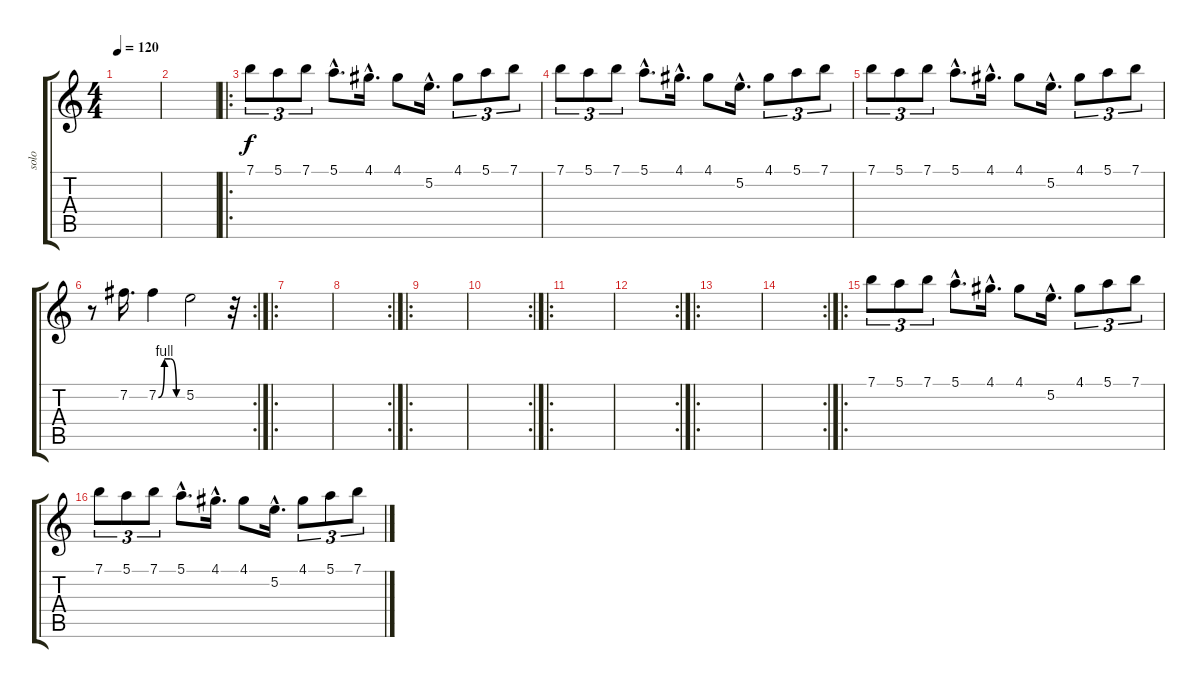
\track ("solo" "solo") {instrument distortionguitar}
\staff {score tabs}
\tuning (E4 B3 G3 D3 A2 E2) {hide}
\ts (4 4)
\tempo 120
\clef g2
\ks c
|
|
\ro
7.1.8{tu (3 2)} 5.1.8{tu (3 2)} 7.1.8{tu (3 2)} 5.1{hac}.8{d} 4.1{hac}.16{d} 4.1.8 5.2{hac}.16{d} 4.1.8{tu (3 2)} 5.1.8{tu (3 2)} 7.1.8{tu (3 2)} |
7.1.8{tu (3 2)} 5.1.8{tu (3 2)} 7.1.8{tu (3 2)} 5.1{hac}.8{d} 4.1{hac}.16{d} 4.1.8 5.2{hac}.16{d} 4.1.8{tu (3 2)} 5.1.8{tu (3 2)} 7.1.8{tu (3 2)} |
7.1.8{tu (3 2)} 5.1.8{tu (3 2)} 7.1.8{tu (3 2)} 5.1{hac}.8{d} 4.1{hac}.16{d} 4.1.8 5.2{hac}.16{d} 4.1.8{tu (3 2)} 5.1.8{tu (3 2)} 7.1.8{tu (3 2)} |
\rc 2
r.8 7.2.16{d} 7.2{be (custom 0 0 15 4 30 4 45 0 60 0)}.4 5.2.2 r.32 |
\ro
|
\rc 2
|
\ro
|
\rc 2
|
\ro
|
\rc 2
|
\ro
|
\rc 2
|
\ro
7.1.8{tu (3 2)} 5.1.8{tu (3 2)} 7.1.8{tu (3 2)} 5.1{hac}.8{d} 4.1{hac}.16{d} 4.1.8 5.2{hac}.16{d} 4.1.8{tu (3 2)} 5.1.8{tu (3 2)} 7.1.8{tu (3 2)} |
7.1.8{tu (3 2)} 5.1.8{tu (3 2)} 7.1.8{tu (3 2)} 5.1{hac}.8{d} 4.1{hac}.16{d} 4.1.8 5.2{hac}.16{d} 4.1.8{tu (3 2)} 5.1.8{tu (3 2)} 7.1.8{tu (3 2)}
